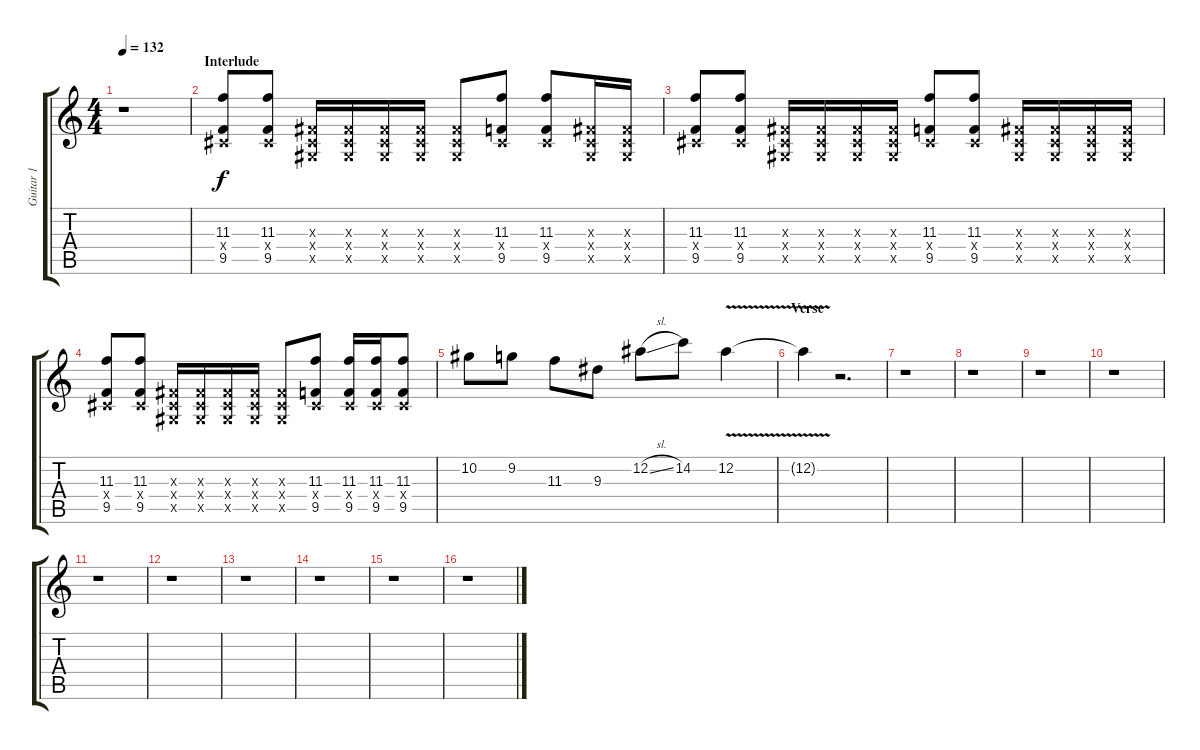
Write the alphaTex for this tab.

\track ("Guitar 1" "Guitar 1") {instrument electricguitarjazz}
\staff {score tabs}
\tuning (Eb4 Bb3 Gb3 Db3 Ab2 Eb2) {hide}
\ts (4 4)
\tempo 132
\clef g2
\ks c
r.1{dy f} |
\section ("" "Interlude")
(11.3 0.4{x} 9.5).8{volume 10} (11.3 0.4{x} 9.5).8 (0.3{x} 0.4{x} 0.5{x}).16 (0.3{x} 0.4{x} 0.5{x}).16 (0.3{x} 0.4{x} 0.5{x}).16 (0.3{x} 0.4{x} 0.5{x}).16 (0.3{x} 0.4{x} 0.5{x}).8 (11.3 0.4{x} 9.5).8 (11.3 0.4{x} 9.5).8 (0.3{x} 0.4{x} 0.5{x}).16 (0.3{x} 0.4{x} 0.5{x}).16 |
(11.3 0.4{x} 9.5).8 (11.3 0.4{x} 9.5).8 (0.3{x} 0.4{x} 0.5{x}).16 (0.3{x} 0.4{x} 0.5{x}).16 (0.3{x} 0.4{x} 0.5{x}).16 (0.3{x} 0.4{x} 0.5{x}).16 (11.3 0.4{x} 9.5).8 (11.3 0.4{x} 9.5).8 (0.3{x} 0.4{x} 0.5{x}).16 (0.3{x} 0.4{x} 0.5{x}).16 (0.3{x} 0.4{x} 0.5{x}).16 (0.3{x} 0.4{x} 0.5{x}).16 |
(11.3 0.4{x} 9.5).8 (11.3 0.4{x} 9.5).8 (0.3{x} 0.4{x} 0.5{x}).16 (0.3{x} 0.4{x} 0.5{x}).16 (0.3{x} 0.4{x} 0.5{x}).16 (0.3{x} 0.4{x} 0.5{x}).16 (0.3{x} 0.4{x} 0.5{x}).8 (11.3 0.4{x} 9.5).8 (11.3 0.4{x} 9.5).16 (11.3 0.4{x} 9.5).16 (11.3 0.4{x} 9.5).8 |
10.2.8 9.2.8 11.3.8 9.3.8 12.2{sl}.8 14.2.8 12.2{v}.4 |
\section ("" "Verse")
12.2{t}.4 r.2{d} |
r.1 |
r.1 |
r.1 |
r.1 |
r.1 |
r.1 |
r.1 |
r.1 |
r.1 |
r.1
